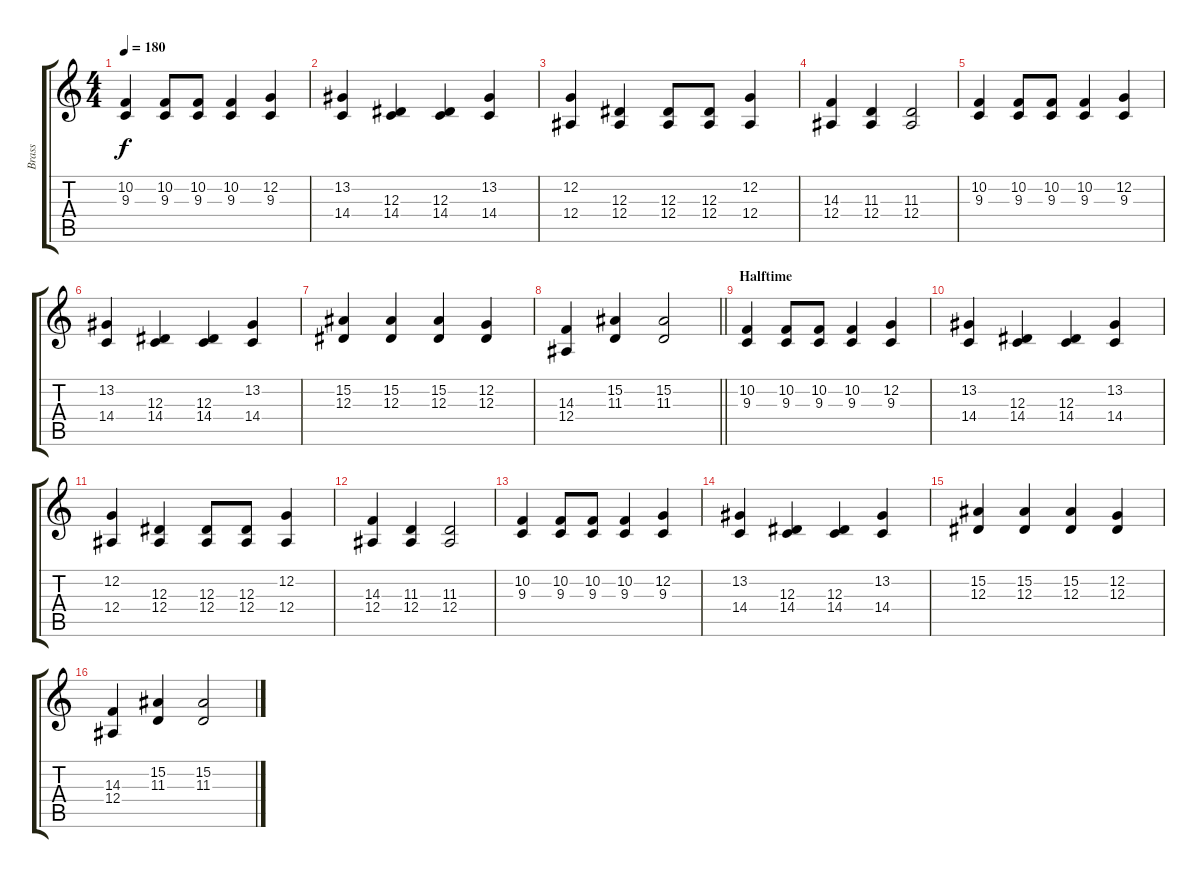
\track ("Brass" "Brass") {instrument brasssection}
\staff {score tabs}
\tuning (C4 G3 Eb3 Bb2 F2 C2) {hide}
\ts (4 4)
\tempo 180
\clef g2
\ks c
(10.2 9.3).4{dy f} (10.2 9.3).8 (10.2 9.3).8 (10.2 9.3).4 (12.2 9.3).4 |
(13.2 14.4).4 (12.3 14.4).4 (12.3 14.4).4 (13.2 14.4).4 |
(12.2 12.4).4 (12.3 12.4).4 (12.3 12.4).8 (12.3 12.4).8 (12.2 12.4).4 |
(14.3 12.4).4 (11.3 12.4).4 (11.3 12.4).2 |
(10.2 9.3).4 (10.2 9.3).8 (10.2 9.3).8 (10.2 9.3).4 (12.2 9.3).4 |
(13.2 14.4).4 (12.3 14.4).4 (12.3 14.4).4 (13.2 14.4).4 |
(15.2 12.3).4 (15.2 12.3).4 (15.2 12.3).4 (12.2 12.3).4 |
\barLineRight lightlight
(14.3 12.4).4 (15.2 11.3).4 (15.2 11.3).2 |
\section ("" "Halftime")
(10.2 9.3).4 (10.2 9.3).8 (10.2 9.3).8 (10.2 9.3).4 (12.2 9.3).4 |
(13.2 14.4).4 (12.3 14.4).4 (12.3 14.4).4 (13.2 14.4).4 |
(12.2 12.4).4 (12.3 12.4).4 (12.3 12.4).8 (12.3 12.4).8 (12.2 12.4).4 |
(14.3 12.4).4 (11.3 12.4).4 (11.3 12.4).2 |
(10.2 9.3).4 (10.2 9.3).8 (10.2 9.3).8 (10.2 9.3).4 (12.2 9.3).4 |
(13.2 14.4).4 (12.3 14.4).4 (12.3 14.4).4 (13.2 14.4).4 |
(15.2 12.3).4 (15.2 12.3).4 (15.2 12.3).4 (12.2 12.3).4 |
(14.3 12.4).4 (15.2 11.3).4 (15.2 11.3).2
